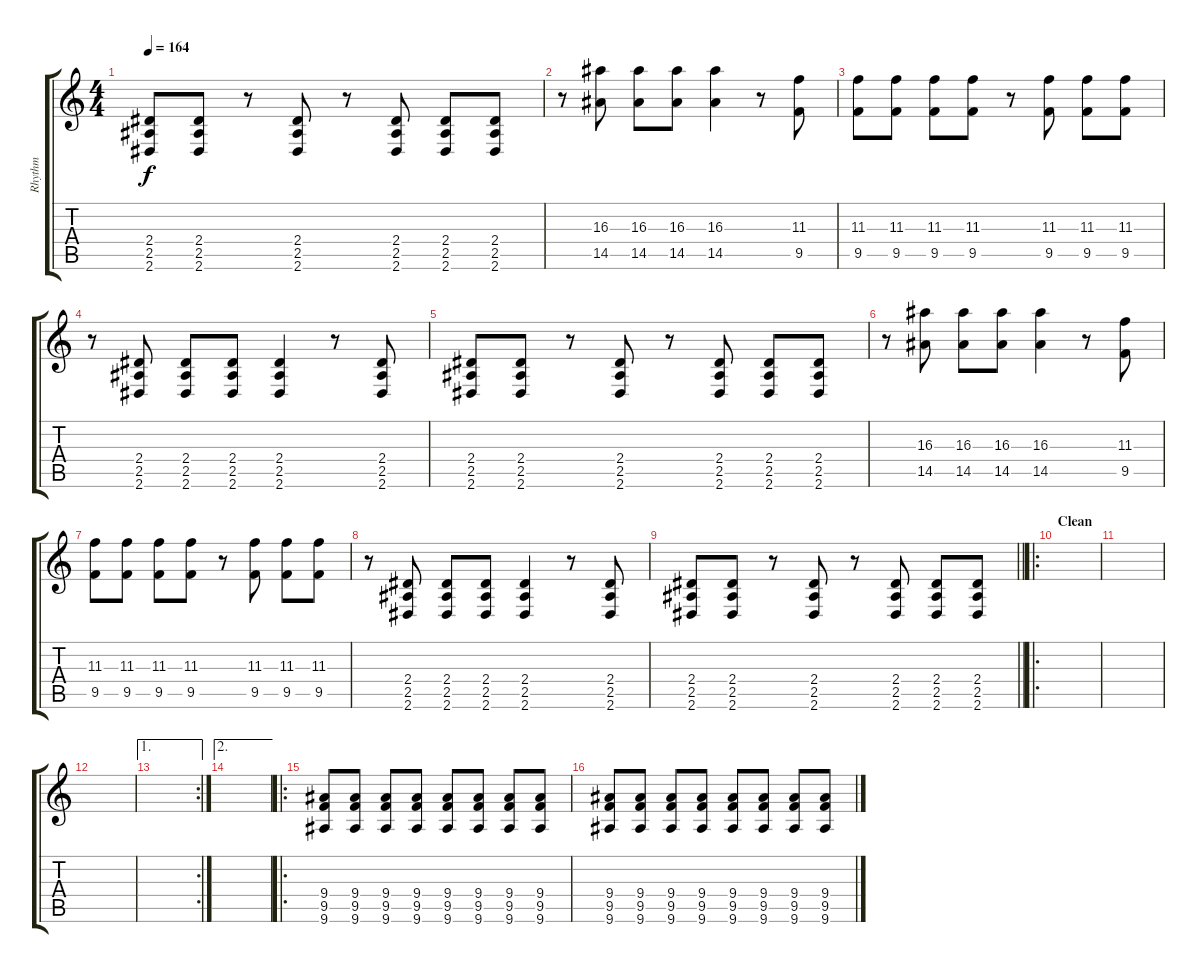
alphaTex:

\track ("Rhythm" "Rhythm") {instrument distortionguitar}
\staff {score tabs}
\tuning (Eb4 Bb3 Gb3 Db3 Ab2 Db2) {hide}
\ts (4 4)
\tempo 164
\clef g2
\ks c
(2.4 2.5 2.6).8{dy f} (2.4 2.5 2.6).8 r.8 (2.4 2.5 2.6).8 r.8 (2.4 2.5 2.6).8 (2.4 2.5 2.6).8 (2.4 2.5 2.6).8 |
r.8 (16.3 14.5).8 (16.3 14.5).8 (16.3 14.5).8 (16.3 14.5).4 r.8 (11.3 9.5).8 |
(11.3 9.5).8 (11.3 9.5).8 (11.3 9.5).8 (11.3 9.5).8 r.8 (11.3 9.5).8 (11.3 9.5).8 (11.3 9.5).8 |
r.8 (2.4 2.5 2.6).8 (2.4 2.5 2.6).8 (2.4 2.5 2.6).8 (2.4 2.5 2.6).4 r.8 (2.4 2.5 2.6).8 |
(2.4 2.5 2.6).8 (2.4 2.5 2.6).8 r.8 (2.4 2.5 2.6).8 r.8 (2.4 2.5 2.6).8 (2.4 2.5 2.6).8 (2.4 2.5 2.6).8 |
r.8 (16.3 14.5).8 (16.3 14.5).8 (16.3 14.5).8 (16.3 14.5).4 r.8 (11.3 9.5).8 |
(11.3 9.5).8 (11.3 9.5).8 (11.3 9.5).8 (11.3 9.5).8 r.8 (11.3 9.5).8 (11.3 9.5).8 (11.3 9.5).8 |
r.8 (2.4 2.5 2.6).8 (2.4 2.5 2.6).8 (2.4 2.5 2.6).8 (2.4 2.5 2.6).4 r.8 (2.4 2.5 2.6).8 |
\barLineRight lightlight
(2.4 2.5 2.6).8 (2.4 2.5 2.6).8 r.8 (2.4 2.5 2.6).8 r.8 (2.4 2.5 2.6).8 (2.4 2.5 2.6).8 (2.4 2.5 2.6).8 |
\ro
\section ("" "Clean")
|
|
|
\ae 1
\rc 2
|
\ae 2
|
\ro
(9.4 9.5 9.6).8 (9.4 9.5 9.6).8 (9.4 9.5 9.6).8 (9.4 9.5 9.6).8 (9.4 9.5 9.6).8 (9.4 9.5 9.6).8 (9.4 9.5 9.6).8 (9.4 9.5 9.6).8 |
(9.4 9.5 9.6).8 (9.4 9.5 9.6).8 (9.4 9.5 9.6).8 (9.4 9.5 9.6).8 (9.4 9.5 9.6).8 (9.4 9.5 9.6).8 (9.4 9.5 9.6).8 (9.4 9.5 9.6).8
